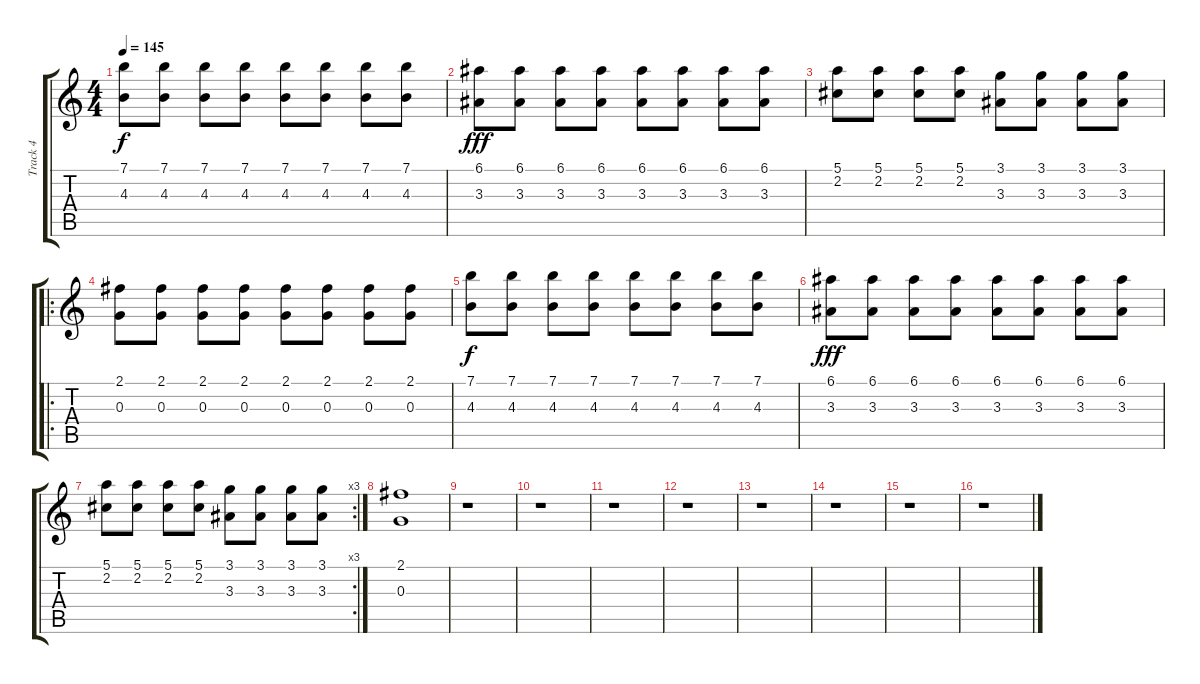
\track ("Track 4" "Track 4") {instrument overdrivenguitar}
\staff {score tabs}
\tuning (E4 B3 G3 D3 A2 D2) {hide}
\ts (4 4)
\tempo 145
\clef g2
\ks c
(7.1 4.3).8{dy f} (7.1 4.3).8 (7.1 4.3).8 (7.1 4.3).8 (7.1 4.3).8 (7.1 4.3).8 (7.1 4.3).8 (7.1 4.3).8 |
(6.1 3.3).8{dy fff} (6.1 3.3).8 (6.1 3.3).8 (6.1 3.3).8 (6.1 3.3).8 (6.1 3.3).8 (6.1 3.3).8 (6.1 3.3).8 |
(5.1 2.2).8 (5.1 2.2).8 (5.1 2.2).8 (5.1 2.2).8 (3.1 3.3).8 (3.1 3.3).8 (3.1 3.3).8 (3.1 3.3).8 |
\ro
(2.1 0.3).8 (2.1 0.3).8 (2.1 0.3).8 (2.1 0.3).8 (2.1 0.3).8 (2.1 0.3).8 (2.1 0.3).8 (2.1 0.3).8 |
(7.1 4.3).8{dy f} (7.1 4.3).8 (7.1 4.3).8 (7.1 4.3).8 (7.1 4.3).8 (7.1 4.3).8 (7.1 4.3).8 (7.1 4.3).8 |
(6.1 3.3).8{dy fff} (6.1 3.3).8 (6.1 3.3).8 (6.1 3.3).8 (6.1 3.3).8 (6.1 3.3).8 (6.1 3.3).8 (6.1 3.3).8 |
\rc 3
(5.1 2.2).8 (5.1 2.2).8 (5.1 2.2).8 (5.1 2.2).8 (3.1 3.3).8 (3.1 3.3).8 (3.1 3.3).8 (3.1 3.3).8 |
(2.1 0.3).1 |
r.1 |
r.1 |
r.1 |
r.1 |
r.1 |
r.1 |
r.1 |
r.1
